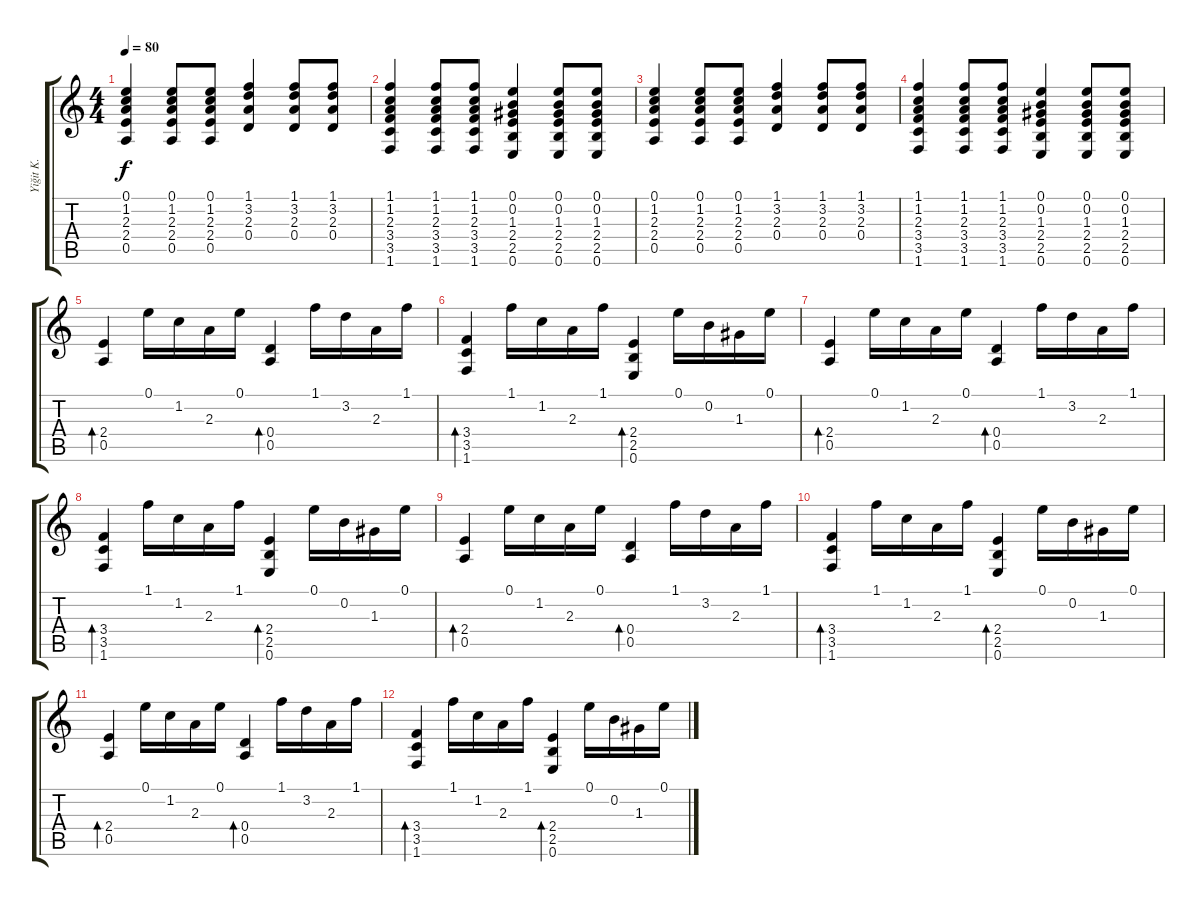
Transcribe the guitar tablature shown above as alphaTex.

\track ("Yiğit K." "Yiğit K.") {instrument acousticguitarsteel}
\staff {score tabs}
\tuning (E4 B3 G3 D3 A2 E2) {hide}
\ts (4 4)
\tempo 80
\clef g2
\ks c
(0.1 1.2 2.3 2.4 0.5).4{dy f} (0.1 1.2 2.3 2.4 0.5).8 (0.1 1.2 2.3 2.4 0.5).8 (1.1 3.2 2.3 0.4).4 (1.1 3.2 2.3 0.4).8 (1.1 3.2 2.3 0.4).8 |
(1.1 1.2 2.3 3.4 3.5 1.6).4 (1.1 1.2 2.3 3.4 3.5 1.6).8 (1.1 1.2 2.3 3.4 3.5 1.6).8 (0.1 0.2 1.3 2.4 2.5 0.6).4 (0.1 0.2 1.3 2.4 2.5 0.6).8 (0.1 0.2 1.3 2.4 2.5 0.6).8 |
(0.1 1.2 2.3 2.4 0.5).4 (0.1 1.2 2.3 2.4 0.5).8 (0.1 1.2 2.3 2.4 0.5).8 (1.1 3.2 2.3 0.4).4 (1.1 3.2 2.3 0.4).8 (1.1 3.2 2.3 0.4).8 |
(1.1 1.2 2.3 3.4 3.5 1.6).4 (1.1 1.2 2.3 3.4 3.5 1.6).8 (1.1 1.2 2.3 3.4 3.5 1.6).8 (0.1 0.2 1.3 2.4 2.5 0.6).4 (0.1 0.2 1.3 2.4 2.5 0.6).8 (0.1 0.2 1.3 2.4 2.5 0.6).8 |
(2.4 0.5).4{bd 120} 0.1.16 1.2.16 2.3.16 0.1.16 (0.4 0.5).4{bd 240} 1.1.16 3.2.16 2.3.16 1.1.16 |
(3.4 3.5 1.6).4{bd 120} 1.1.16 1.2.16 2.3.16 1.1.16 (2.4 2.5 0.6).4{bd 60} 0.1.16 0.2.16 1.3.16 0.1.16 |
(2.4 0.5).4{bd 120} 0.1.16 1.2.16 2.3.16 0.1.16 (0.4 0.5).4{bd 240} 1.1.16 3.2.16 2.3.16 1.1.16 |
(3.4 3.5 1.6).4{bd 120} 1.1.16 1.2.16 2.3.16 1.1.16 (2.4 2.5 0.6).4{bd 60} 0.1.16 0.2.16 1.3.16 0.1.16 |
(2.4 0.5).4{bd 120} 0.1.16 1.2.16 2.3.16 0.1.16 (0.4 0.5).4{bd 240} 1.1.16 3.2.16 2.3.16 1.1.16 |
(3.4 3.5 1.6).4{bd 120} 1.1.16 1.2.16 2.3.16 1.1.16 (2.4 2.5 0.6).4{bd 60} 0.1.16 0.2.16 1.3.16 0.1.16 |
(2.4 0.5).4{bd 120} 0.1.16 1.2.16 2.3.16 0.1.16 (0.4 0.5).4{bd 240} 1.1.16 3.2.16 2.3.16 1.1.16 |
(3.4 3.5 1.6).4{bd 120} 1.1.16 1.2.16 2.3.16 1.1.16 (2.4 2.5 0.6).4{bd 60} 0.1.16 0.2.16 1.3.16 0.1.16
